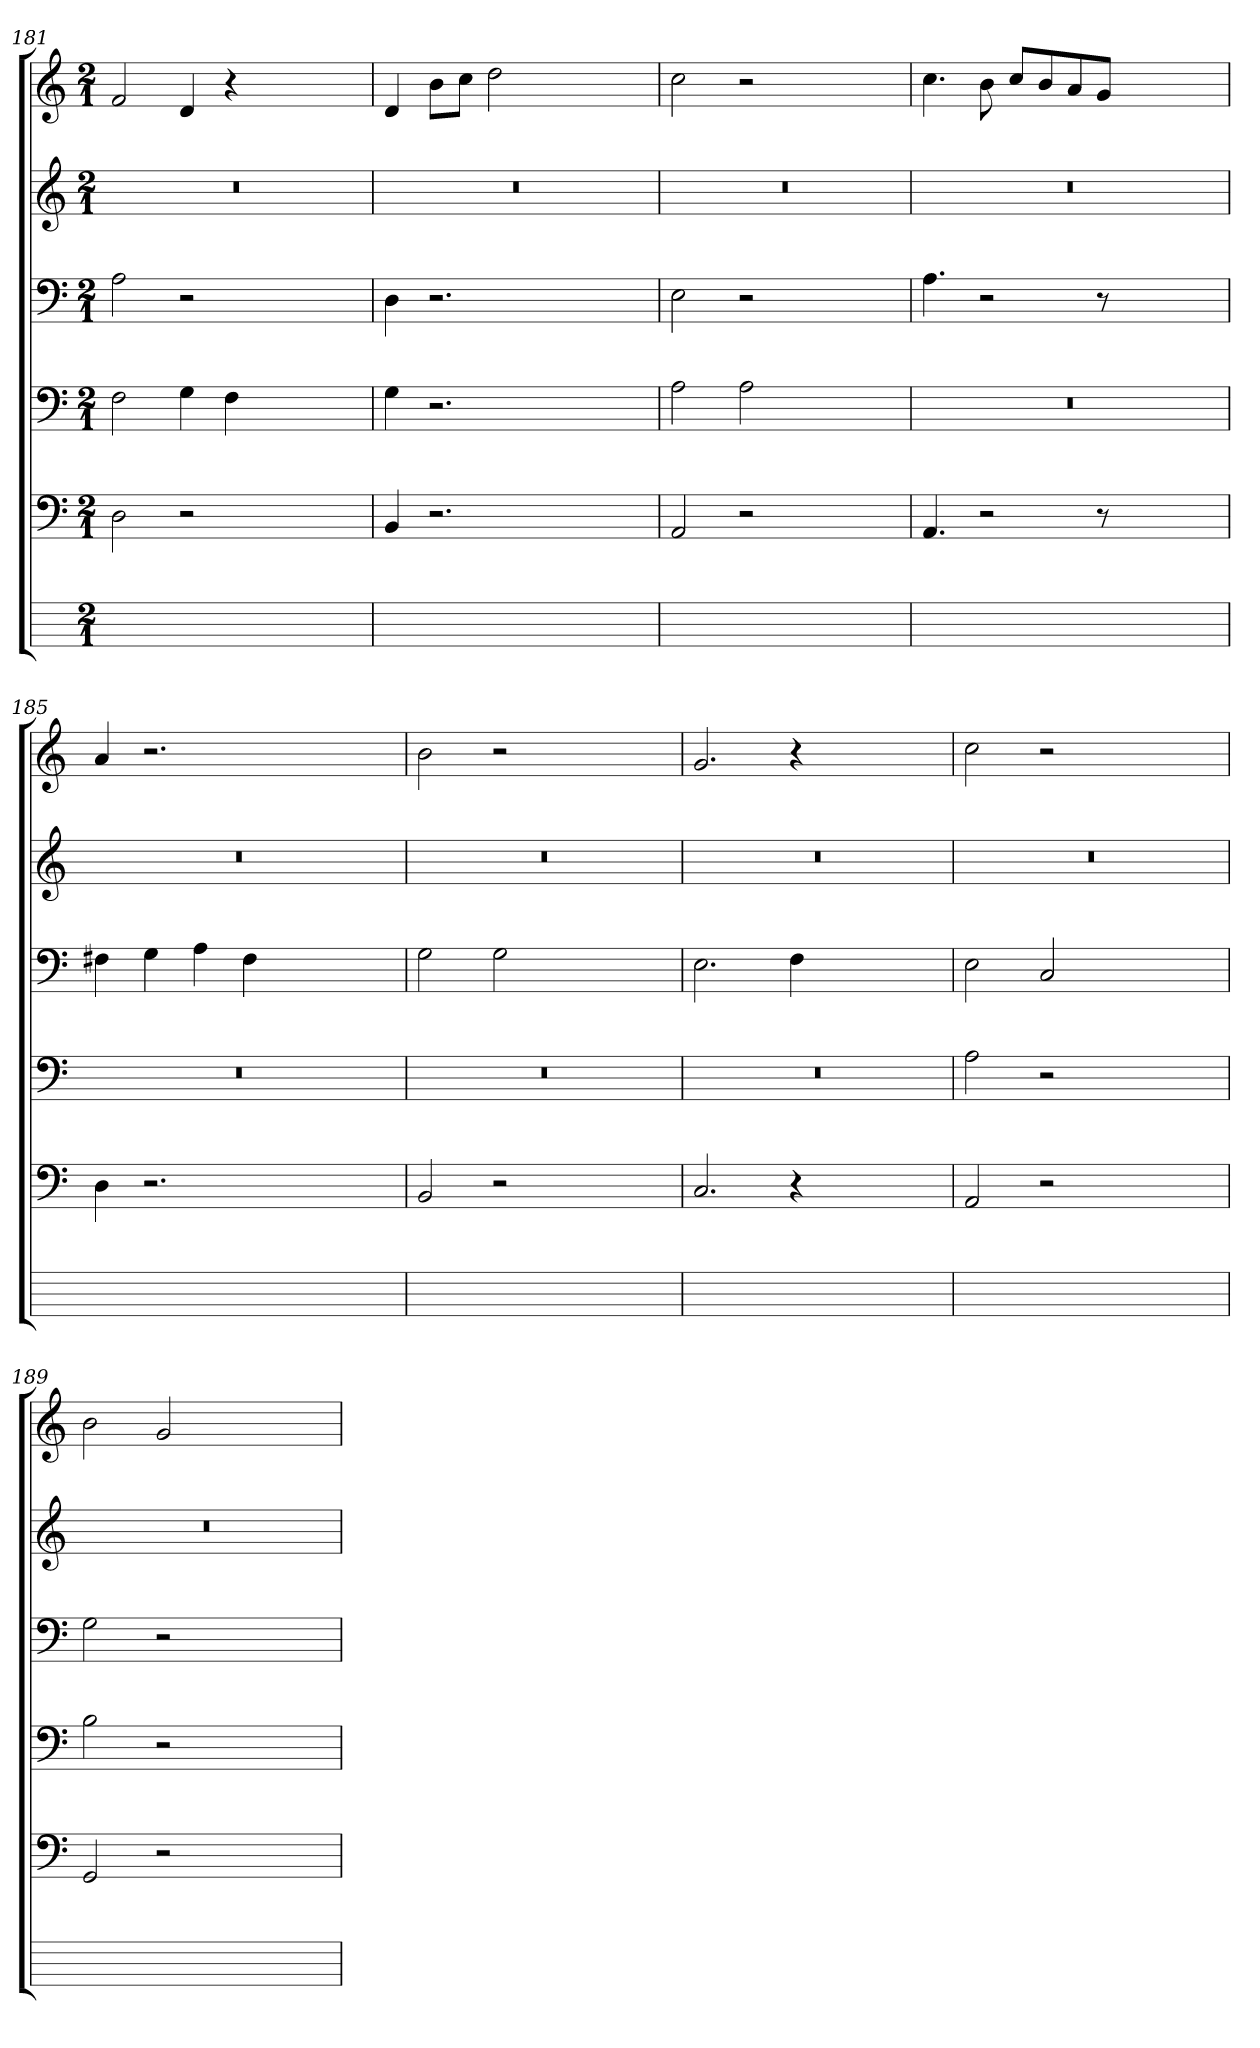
**kern	**kern	**kern	**kern	**kern	**kern
*part6	*part5	*part4	*part3	*part2	*part1
*staff6	*staff5	*staff4	*staff3	*staff2	*staff1
*	*clefF4	*clefF4	*clefF4	*clefG2	*clefG2
*	*k[]	*k[]	*k[]	*k[]	*k[]
*	*C:	*C:	*C:	*C:	*C:
*M2/1	*M2/1	*M2/1	*M2/1	*M2/1	*M2/1
=181	=181	=181	=181	=181	=181
0ryy	2D	2Fi	2A	0r	2f
.	2r	4Gj	2r	.	4d
.	.	4Fj	.	.	4r
.	1ryy	1ryy	1ryy	.	1ryy
=182	=182	=182	=182	=182	=182
0ryy	4BB	4Gj	4D	0r	4dZ
.	2.r	2.r	2.r	.	8bVL
.	.	.	.	.	8ccVJ
.	.	.	.	.	2ddZ
.	1ryy	1ryy	1ryy	.	1ryy
=183	=183	=183	=183	=183	=183
0ryy	2AA	2A	2E	0r	2cc
.	2r	2AZ	2r	.	2r
.	1ryy	1ryy	1ryy	.	1ryy
=184	=184	=184	=184	=184	=184
0ryy	4.AAZ	0r	4.A	0r	4.ccZ
.	2r	.	2r	.	8bV
.	.	.	.	.	8ccVL
.	.	.	.	.	8bV
.	.	.	.	.	8aV
.	8r	.	8r	.	8gVJ
.	1ryy	.	1ryy	.	1ryy
=185	=185	=185	=185	=185	=185
0ryy	4D	0r	4F#Xj	0r	4a
.	2.r	.	4GV	.	2.r
.	.	.	4AV	.	.
.	.	.	4F#V	.	.
.	1ryy	.	1ryy	.	1ryy
=186	=186	=186	=186	=186	=186
0ryy	2BBj	0r	2G	0r	2bj
.	2r	.	2GZ	.	2r
.	1ryy	.	1ryy	.	1ryy
=187	=187	=187	=187	=187	=187
0ryy	2.C	0r	2.E	0r	2.g
.	4r	.	4F	.	4r
.	1ryy	.	1ryy	.	1ryy
=188	=188	=188	=188	=188	=188
0ryy	2AA	2A	2E	0r	2cc
.	2r	2r	2C	.	2r
.	1ryy	1ryy	1ryy	.	1ryy
=189	=189	=189	=189	=189	=189
0ryy	2GG	2Bj	2G	0r	2bj
.	2r	2r	2r	.	2g
.	1ryy	1ryy	1ryy	.	1ryy
=	=	=	=	=	=
*-	*-	*-	*-	*-	*-
